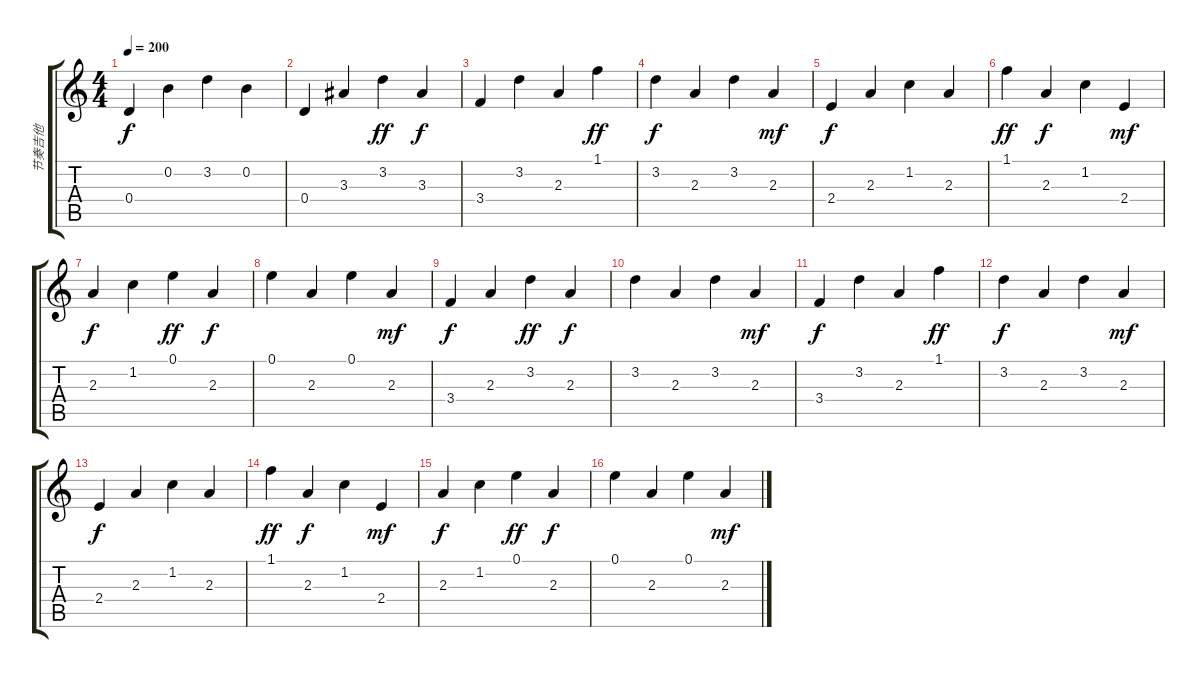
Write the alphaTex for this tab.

\track ("节奏吉他" "节奏吉他") {instrument acousticguitarsteel}
\staff {score tabs}
\tuning (E4 B3 G3 D3 A2 E2) {hide}
\ts (4 4)
\tempo 200
\clef g2
\ks c
0.4.4{dy f} 0.2.4 3.2.4 0.2.4 |
0.4.4 3.3.4 3.2.4{dy ff} 3.3.4{dy f} |
3.4.4 3.2.4 2.3.4 1.1.4{dy ff} |
3.2.4{dy f} 2.3.4 3.2.4 2.3.4{dy mf} |
2.4.4{dy f} 2.3.4 1.2.4 2.3.4 |
1.1.4{dy ff} 2.3.4{dy f} 1.2.4 2.4.4{dy mf} |
2.3.4{dy f} 1.2.4 0.1.4{dy ff} 2.3.4{dy f} |
0.1.4 2.3.4 0.1.4 2.3.4{dy mf} |
3.4.4{dy f} 2.3.4 3.2.4{dy ff} 2.3.4{dy f} |
3.2.4 2.3.4 3.2.4 2.3.4{dy mf} |
3.4.4{dy f} 3.2.4 2.3.4 1.1.4{dy ff} |
3.2.4{dy f} 2.3.4 3.2.4 2.3.4{dy mf} |
2.4.4{dy f} 2.3.4 1.2.4 2.3.4 |
1.1.4{dy ff} 2.3.4{dy f} 1.2.4 2.4.4{dy mf} |
2.3.4{dy f} 1.2.4 0.1.4{dy ff} 2.3.4{dy f} |
0.1.4 2.3.4 0.1.4 2.3.4{dy mf}
